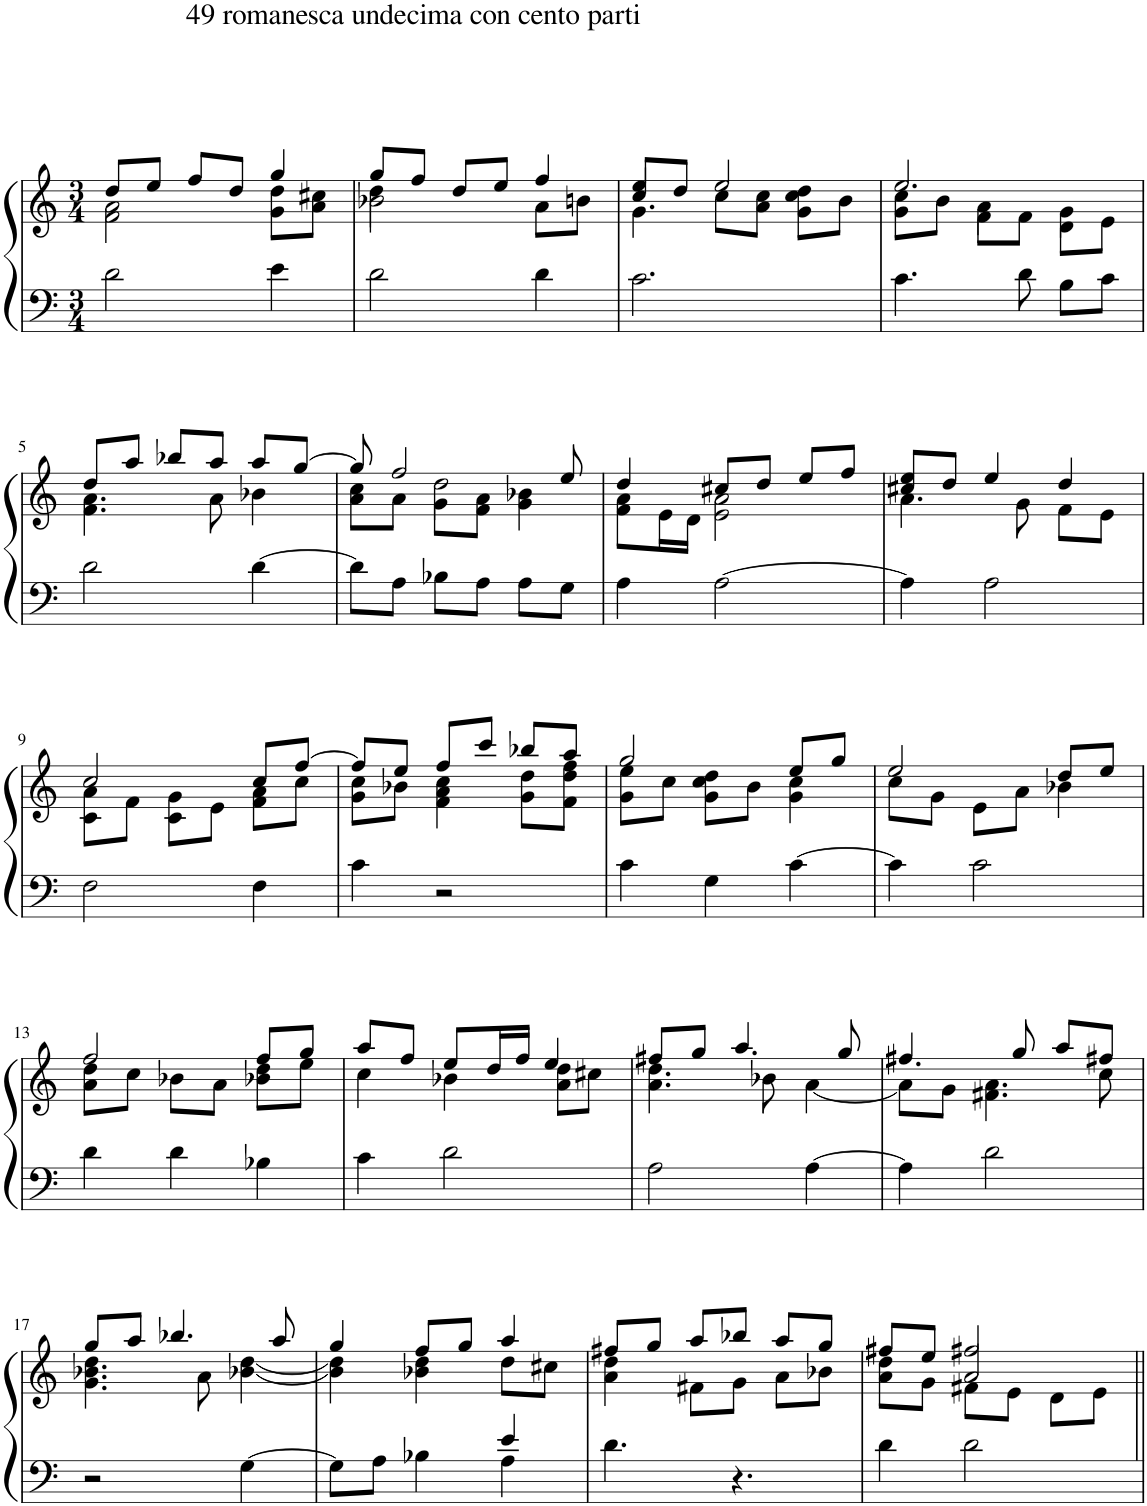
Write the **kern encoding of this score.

**kern	**kern
*part1	*part1
*staff2	*staff1
*I"Piano	*
*I'Pno.	*
*clefF4	*clefG2
*k[]	*k[]
*M3/4	*M3/4
=1	=1
*	*^
2d\	8dd/L	2f\ 2a\
.	8ee/J	.
.	8ff/L	.
.	8dd/J	.
4e\	4gg/	8g\ 8dd\L
.	.	8a\ 8cc#X\J
=2	=2	=2
*	*	*^
2d\	8gg/L	4dd\	2b-X\
.	8ff/J	.	.
.	8dd/L	4ryy	.
.	8ee/J	.	.
4d\	4ff/	8a\L	4ryy
.	.	8bn\J	.
=3	=3	=3	=3
2.c\	8ee/L	4cc/	4.g\
.	8dd/J	.	.
.	2ee/	8cc\L	.
.	.	8a\ 8cc\J	4.ryy
.	.	8g\ 8cc\ 8dd\L	.
.	.	8b\J	.
=4	=4	=4	=4
4.c\	2.ee/	8g\ 8cc\L	4ryy
.	.	8b\J	.
.	.	8f\L	4a\
8d\	.	8f\J	.
8B\L	.	8d\L	4g\
8c\J	.	8e\J	.
*	*	*v	*v
!!LO:LB:g=z
=5	=5	=5
2d\	8dd/L	4.f\ 4.a\
.	8aa/J	.
.	8bb-X/L	.
.	8aa/J	8a\
[4d\	8aa/L	4b-X\
.	[8gg/J	.
=6	=6	=6
*	*	*^
8d\L]	8gg/]	8a\ 8cc\L	4ryy
8A\J	2ff/	8a\J	.
8B-X\L	.	2dd\	8g\L
8A\J	.	.	8f\ 8a\J
8A\L	.	.	4g\ 4b-X\
8G\J	8ee/	.	.
*	*	*v	*v
=7	=7	=7
4A\	4dd/	8f\ 8a\L
.	.	16e\L
.	.	16d\JJ
[2A\	8cc#X/L	2e\ 2a\
.	8dd/J	.
.	8ee/L	.
.	8ff/J	.
=8	=8	=8
4A\]	8cc#X/ 8ee/L	4.a\
.	8dd/J	.
2A\	4ee/	.
.	.	8g\
.	4dd/	8f\L
.	.	8e\J
!!LO:LB:g=z	!!
=9	=9	=9
2F\	2cc/	8c\ 8a\L
.	.	8f\J
.	.	8c\ 8g\L
.	.	8e\J
4F\	8cc/L	8f\ 8a\L
.	[8ff/J	8cc\J
=10	=10	=10
4c\	8ff/L]	8g\ 8cc\L
.	8ee/J	8b-X\J
2r	8ff/L	4f\ 4a\ 4cc\
.	8ccc/J	.
.	8bb-X/L	8g\ 8dd\L
.	8aa/J	8f\ 8dd\ 8ff\J
=11	=11	=11
4c\	2gg/	8g\ 8ee\L
.	.	8cc\J
4G\	.	8g\ 8cc\ 8dd\L
.	.	8b\J
[4c\	8ee/L	4g\ 4cc\
.	8gg/J	.
=12	=12	=12
4c\]	2ee/	8cc\L
.	.	8g\J
2c\	.	8e\L
.	.	8a\J
.	8dd/L	4b-X\
.	8ee/J	.
!!LO:LB:g=z	!!
=13	=13	=13
4d\	2ff/	8a\ 8dd\L
.	.	8cc\J
4d\	.	8b-X\L
.	.	8a\J
4B-X\	8ff/L	8b-X\ 8dd\L
.	8gg/J	8ee\J
=14	=14	=14
4c\	8aa/L	4cc\
.	8ff/J	.
2d\	8ee/L	4b-X\
.	16dd/L	.
.	16ff/JJ	.
.	4ee/	8a\ 8dd\L
.	.	8cc#X\J
=15	=15	=15
2A\	8ff#X/L	4.a\ 4.dd\
.	8gg/J	.
.	4.aa/	.
.	.	8b-X\
[4A\	.	[4a\
.	8gg/	.
=16	=16	=16
4A\]	4.ff#X/	8a\L]
.	.	8g\J
2d\	.	4.f#X\ 4.a\
.	8gg/	.
.	8aa/L	.
.	8ff#X/J	8cc\
!!LO:LB:g=z	!!
=17	=17	=17
2r	8gg/L	4.g\ 4.b-X\ 4.dd\
.	8aa/J	.
.	4.bb-X/	.
.	.	8a\
[4G\	.	[4b-X\ [4dd\
.	8aa/	.
=18	=18	=18
*^	*	*
8G\L]	2ryy	4gg/	4b-\] 4dd\]
8A\J	.	.	.
4B-X\	.	8ff/L	4b-X\ 4dd\
.	.	8gg/J	.
4e/	4A\	4aa/	8dd\L
.	.	.	8cc#X\J
*v	*v	*	*
=19	=19	=19
4.d\	8ff#X/L	4a\ 4dd\
.	8gg/J	.
.	8aa/L	8f#X\L
4.r	8bb-X/J	8g\J
.	8aa/L	8a\L
.	8gg/J	8b-X\J
=20	=20	=20
*	*	*^
4d\	8ff#X/L	8a\ 8dd\L	4ryy
.	8ee/J	8g\J	.
2d\	2ff#X/	8f#X\L	2a/
.	.	8e\J	.
.	.	8d\L	.
.	.	8e\J	.
*	*v	*v	*v
=||	=||
*-	*-
